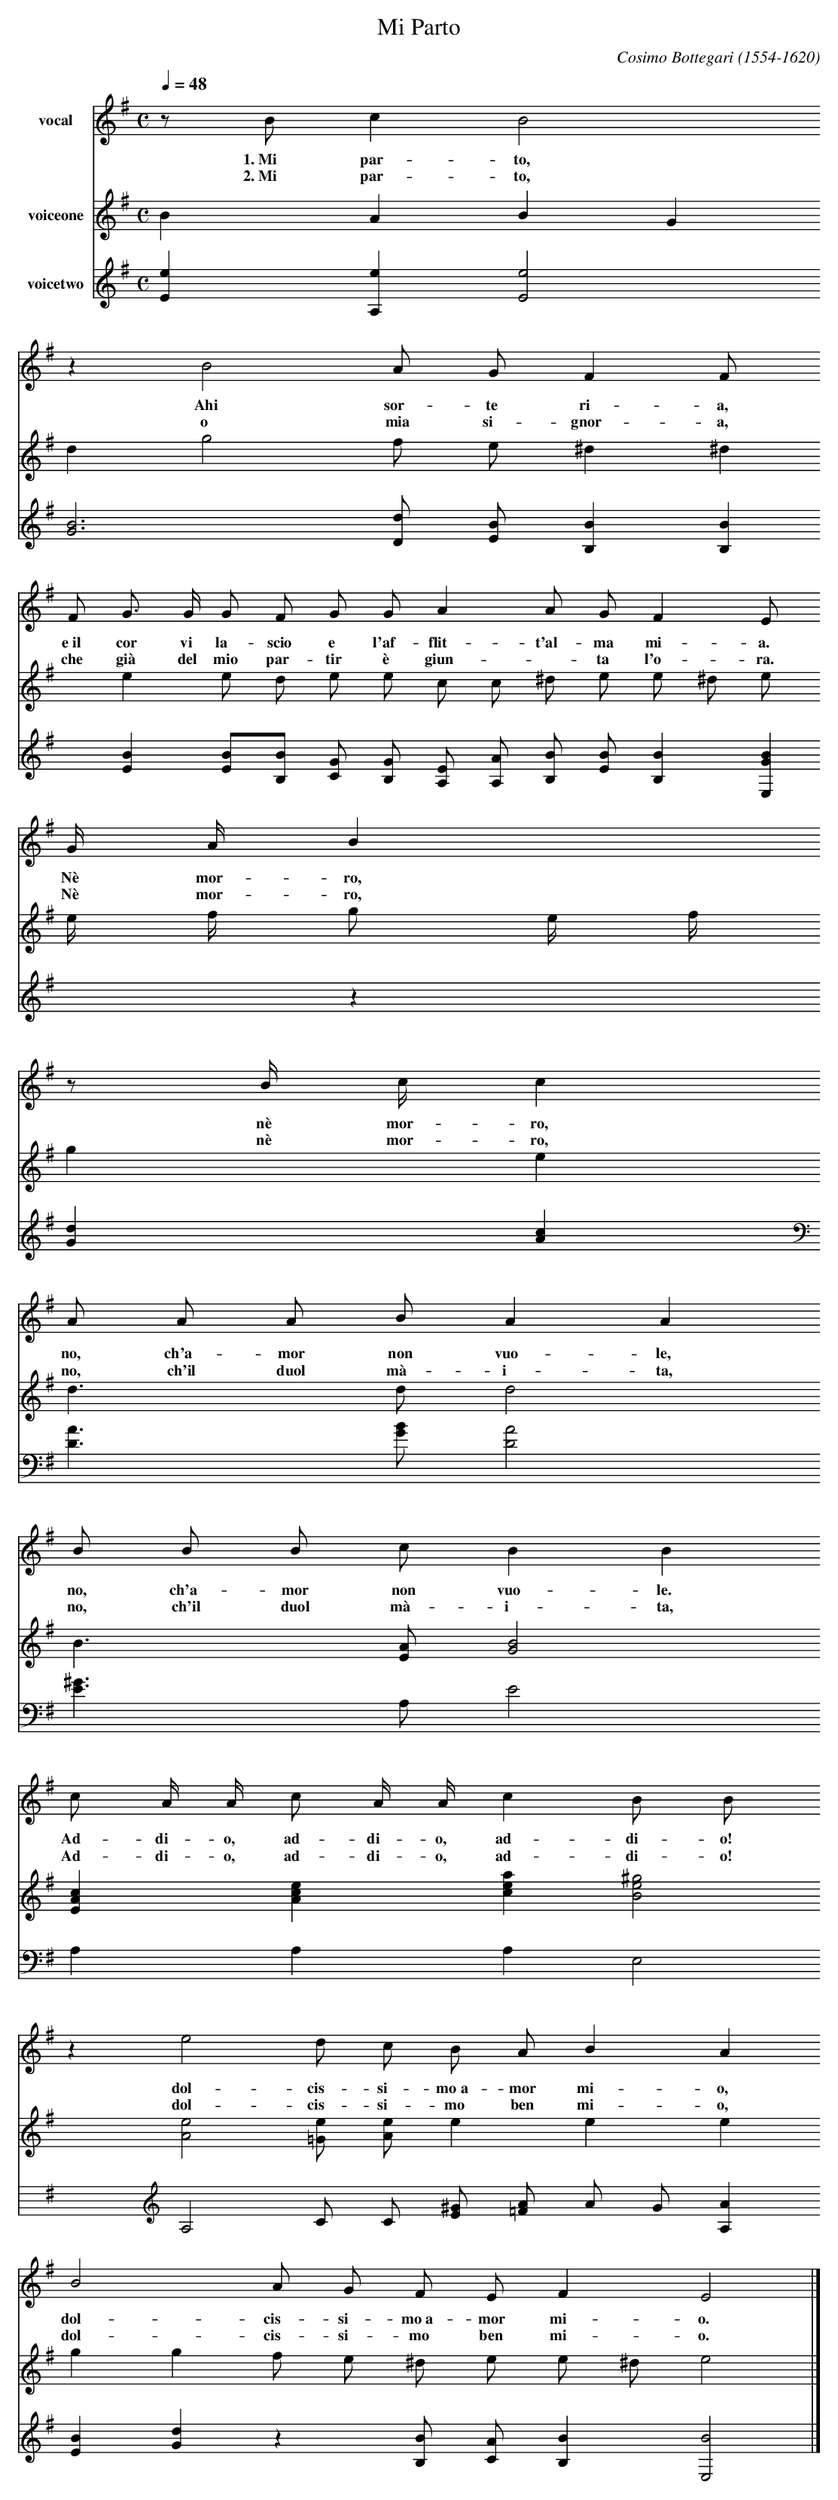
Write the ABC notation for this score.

X:1
T:Mi Parto
C:Cosimo Bottegari (1554-1620)
M:C
L:1/8
Q:1/4=48
K:E min
V:1 name=vocal
z B c2 B4
w: 1.~Mi par- to,
w: 2.~Mi par- to,
z2 B4 A G F2 F
w: Ahi sor- te ri- a,
w: o mia si- gnor- a,
F G > G G F G G A2 A G F2 E
w: e~il cor vi la- scio e l'af- flit- t'al- ma mi- a.
w: che già del mio par- tir è giun- * ta l'o- ra.
G/ A/ B2
w: Nè mor- ro,
w: Nè mor- ro,
z B/ c/ c2
w: nè mor- ro,
w: nè mor- ro,
A A A B  A2 A2
w: no, ch'a- mor non vuo- le,
w: no, ch'il duol mà- i- ta,
B B B c B2 B2
w: no, ch'a- mor non vuo- le.
w: no, ch'il duol mà- i- ta,
c A/ A/ c A/ A/ c2 B B
w: Ad- di- o, ad- di- o, ad- di- o!
w: Ad- di- o, ad- di- o, ad- di- o!
z2 e4 d c B A B2 A2
w: dol- cis- si- mo~a- mor mi- o,
w: dol- cis- si- mo ben mi- o,
B4 A G F E F2 E4 |]
w: dol- cis- si- mo~a- mor mi- o.
w: dol- cis- si- mo ben mi- o.
V:2 name=voiceone
L:1/8
B2 A2 B2 G2
d2 g4 f e ^d2 ^d2
e2 e d e e  c c ^d e e ^d e
e/ f/ g e/ f/
g2 e2
d3 d d4
B3 [AE] [B4G4]
[c2A2 E2] [e2 c2 A2] [a2e2c2] [^g4e4B4]
[e4A4] [e=G] [eA] e2 e2 e2
g2 g2 f e ^d e e ^d e4 |]
V:3 name=voicetwo
L:1/8
[e2E2] [e2A,2] [e4E4]
[B6G6] [dD] [BE] [B2B,2] [B2B,2]
[B2E2][BE][BB,] [GC] [GB,] [EA,] [AA,] [BB,] [BE] [B2B,2]
[B2G2E,2] z2
[d2G2] [c2A2]
[A3D3] [BG] [A4D4]
[^G3E3] A, E4
A,2 A,2 A,2 E,4
A,4 C C [^GE] [A=F] A G [A2A,2]
[B2E2] [d2G2] z2 [BB,] [AC] [B2B,2] [B4E,4] |]
